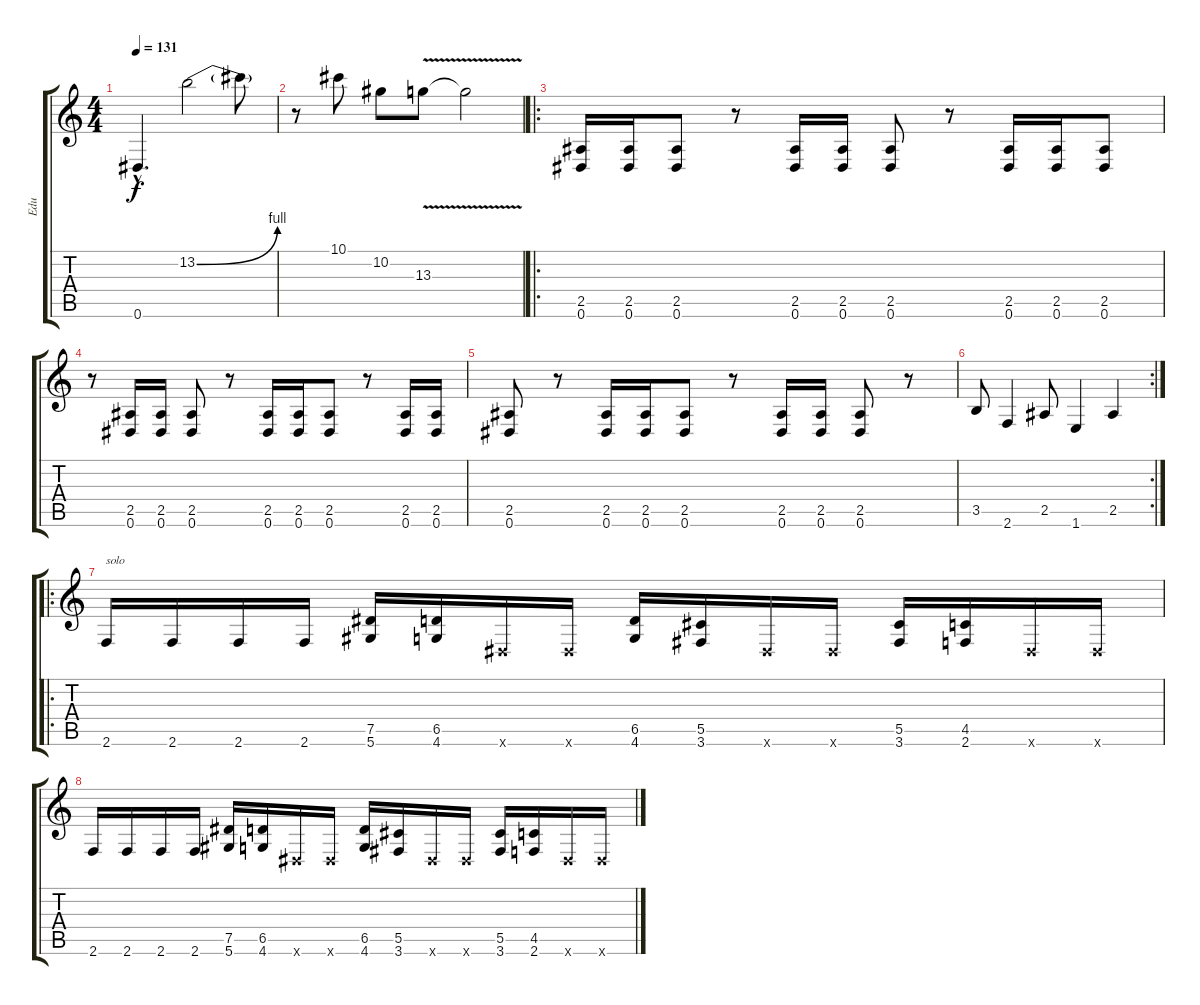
\track ("Edu" "Edu") {instrument overdrivenguitar}
\staff {score tabs}
\tuning (Eb4 Bb3 Gb3 Db3 Ab2 Eb2) {hide}
\ts (4 4)
\tempo 131
\clef g2
\ks c
0.6{hac}.4{d dy f} 13.2{be (bend 0 0 60 4)}.2 13.2{t}.8 |
r.8 10.1.8 10.2.8 13.3{v}.8 13.3{t}.2 |
\ro
(2.5 0.6).16 (2.5 0.6).16 (2.5 0.6).8 r.8 (2.5 0.6).16 (2.5 0.6).16 (2.5 0.6).8 r.8 (2.5 0.6).16 (2.5 0.6).16 (2.5 0.6).8 |
r.8 (2.5 0.6).16 (2.5 0.6).16 (2.5 0.6).8 r.8 (2.5 0.6).16 (2.5 0.6).16 (2.5 0.6).8 r.8 (2.5 0.6).16 (2.5 0.6).16 |
(2.5 0.6).8 r.8 (2.5 0.6).16 (2.5 0.6).16 (2.5 0.6).8 r.8 (2.5 0.6).16 (2.5 0.6).16 (2.5 0.6).8 r.8 |
\rc 2
3.5.8 2.6.4 2.5.8 1.6.4 2.5.4 |
\ro
2.6.16{txt "solo"} 2.6.16 2.6.16 2.6.16 (7.5 5.6).16 (6.5 4.6).16 0.6{x}.16 0.6{x}.16 (6.5 4.6).16 (5.5 3.6).16 0.6{x}.16 0.6{x}.16 (5.5 3.6).16 (4.5 2.6).16 0.6{x}.16 0.6{x}.16 |
2.6.16 2.6.16 2.6.16 2.6.16 (7.5 5.6).16 (6.5 4.6).16 0.6{x}.16 0.6{x}.16 (6.5 4.6).16 (5.5 3.6).16 0.6{x}.16 0.6{x}.16 (5.5 3.6).16 (4.5 2.6).16 0.6{x}.16 0.6{x}.16
